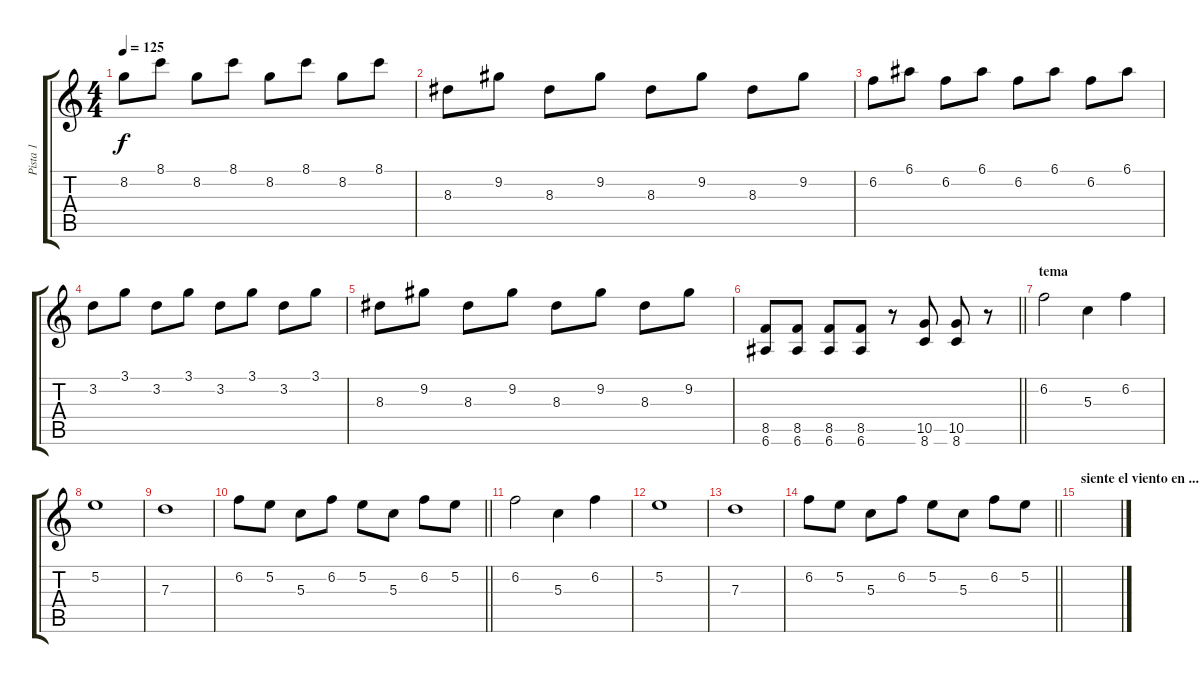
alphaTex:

\track ("Pista 1" "Pista 1") {instrument overdrivenguitar}
\staff {score tabs}
\tuning (E4 B3 G3 D3 A2 E2) {hide}
\ts (4 4)
\tempo 125
\clef g2
\ks c
8.2.8{dy f instrument electricguitarclean} 8.1.8 8.2.8 8.1.8 8.2.8 8.1.8 8.2.8 8.1.8 |
8.3.8 9.2.8 8.3.8 9.2.8 8.3.8 9.2.8 8.3.8 9.2.8 |
6.2.8 6.1.8 6.2.8 6.1.8 6.2.8 6.1.8 6.2.8 6.1.8 |
3.2.8 3.1.8 3.2.8 3.1.8 3.2.8 3.1.8 3.2.8 3.1.8 |
8.3.8 9.2.8 8.3.8 9.2.8 8.3.8 9.2.8 8.3.8 9.2.8 |
\barLineRight lightlight
(8.5 6.6).8 (8.5 6.6).8 (8.5 6.6).8 (8.5 6.6).8 r.8 (10.5 8.6).8 (10.5 8.6).8 r.8 |
\section ("" "tema")
6.2.2{volume 11 instrument electricguitarclean} 5.3.4 6.2.4 |
5.2.1 |
7.3.1 |
\barLineRight lightlight
6.2.8{instrument pad1newage} 5.2.8 5.3.8 6.2.8 5.2.8 5.3.8 6.2.8 5.2.8 |
6.2.2{volume 11 instrument electricguitarclean} 5.3.4 6.2.4 |
5.2.1 |
7.3.1 |
\barLineRight lightlight
6.2.8{instrument pad1newage} 5.2.8 5.3.8 6.2.8 5.2.8 5.3.8 6.2.8 5.2.8 |
\section ("" "siente el viento en ...")
